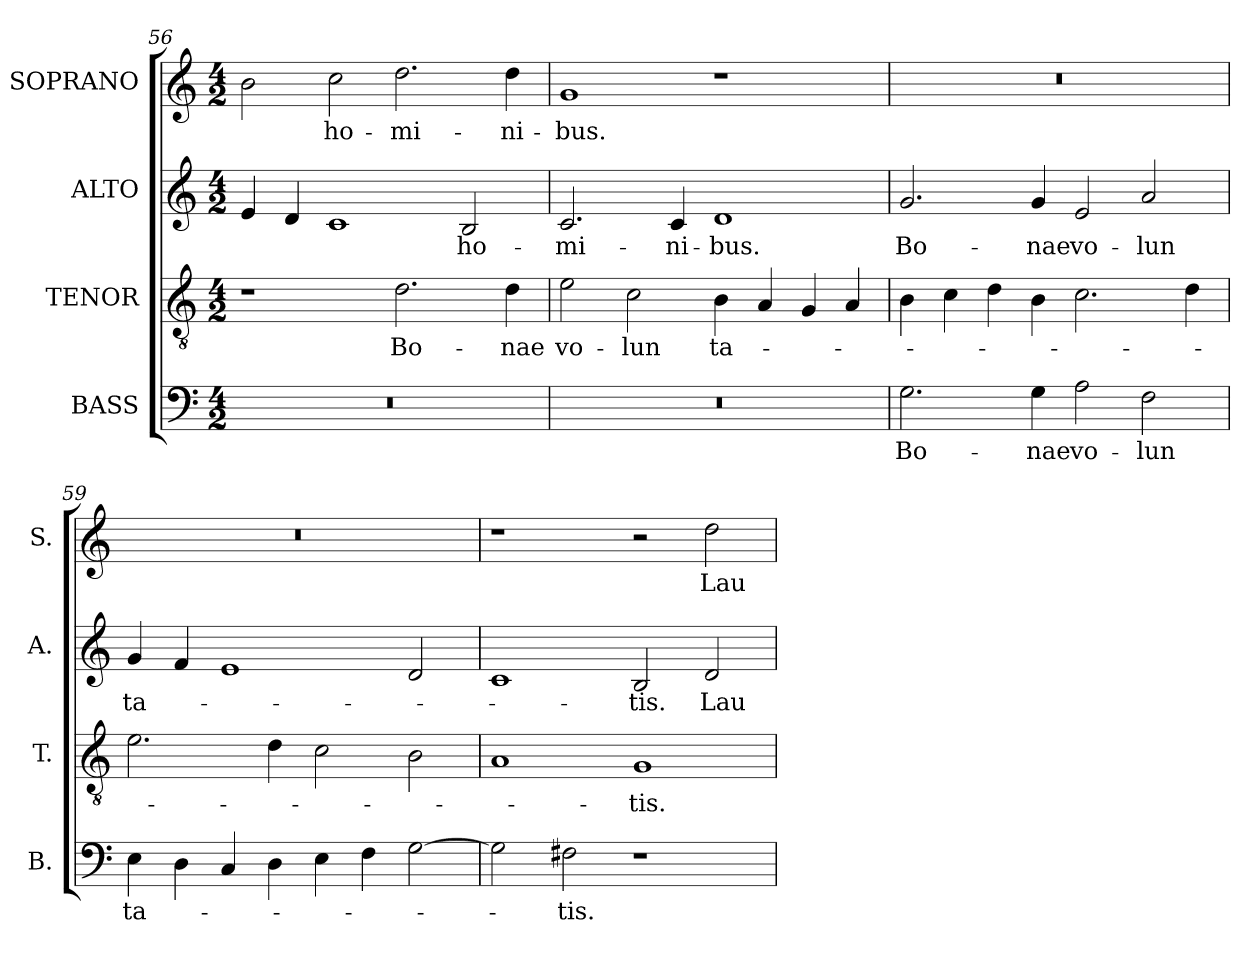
**kern	**text	**kern	**text	**kern	**text	**kern	**text
*part4	*part4	*part3	*part3	*part2	*part2	*part1	*part1
*staff4	*staff4	*staff3	*staff3	*staff2	*staff2	*staff1	*staff1
*I"BASS	*	*I"TENOR	*	*I"ALTO	*	*I"SOPRANO	*
*I'B.	*	*I'T.	*	*I'A.	*	*I'S.	*
*clefF4	*	*clefGv2	*	*clefG2	*	*clefG2	*
*	*	*ITrd7c12	*	*	*	*	*
*k[]	*	*k[]	*	*k[]	*	*k[]	*
*C:	*	*C:	*	*C:	*	*C:	*
*M4/2	*	*M4/2	*	*M4/2	*	*M4/2	*
=56	=56	=56	=56	=56	=56	=56	=56
!LO:N:vis=1	!	!	!	!	!	!	!
0r	.	1r	.	4ei/	.	2bi\	.
.	.	.	.	4di/	.	.	.
!	!	!	!	!	!	!	!LO:LY:b:color=#000000
.	.	.	.	1ci	.	2cci\	ho-
!	!	!	!LO:LY:b:color=#000000	!	!	!	!
!	!	!	!	!	!	!	!LO:LY:b:color=#000000
.	.	2.Di\	Bo-	.	.	2.ddi\	-mi-
!	!	!	!	!	!LO:LY:b:color=#000000	!	!
.	.	.	.	2Bi/	ho-	.	.
!	!	!	!LO:LY:b:color=#000000	!	!	!	!
!	!	!	!	!	!	!	!LO:LY:b:color=#000000
.	.	4Di\	-nae	.	.	4ddi\	-ni-
=57	=57	=57	=57	=57	=57	=57	=57
!LO:N:vis=1	!	!	!	!	!	!	!
!	!	!	!LO:LY:b:color=#000000	!	!	!	!
!	!	!	!	!	!LO:LY:b:color=#000000	!	!
!	!	!	!	!	!	!	!LO:LY:b:color=#000000
0r	.	2Ei\	vo-	2.ci/	-mi-	1gi	-bus.
!	!	!	!LO:LY:b:color=#000000	!	!	!	!
.	.	2Ci\	-lun	.	.	.	.
!	!	!	!	!	!LO:LY:b:color=#000000	!	!
.	.	.	.	4ci/	-ni-	.	.
!	!	!	!LO:LY:b:color=#000000	!	!	!	!
!	!	!	!	!	!LO:LY:b:color=#000000	!	!
.	.	4BBi\	ta-	1di	-bus.	1r	.
.	.	4AAi/	.	.	.	.	.
.	.	4GGi/	.	.	.	.	.
.	.	4AAi/	.	.	.	.	.
=58	=58	=58	=58	=58	=58	=58	=58
!	!LO:LY:b:color=#000000	!	!	!	!	!	!
!	!	!	!	!	!LO:LY:b:color=#000000	!LO:N:vis=1	!
2.Gi\	Bo-	4BBi\	.	2.gi/	Bo-	0r	.
.	.	4Ci\	.	.	.	.	.
.	.	4Di\	.	.	.	.	.
!	!LO:LY:b:color=#000000	!	!	!	!	!	!
!	!	!	!	!	!LO:LY:b:color=#000000	!	!
4Gi\	-nae	4BBi\	.	4gi/	-nae	.	.
!	!LO:LY:b:color=#000000	!	!	!	!	!	!
!	!	!	!	!	!LO:LY:b:color=#000000	!	!
2Ai\	vo-	2.Ci\	.	2ei/	vo-	.	.
!	!LO:LY:b:color=#000000	!	!	!	!	!	!
!	!	!	!	!	!LO:LY:b:color=#000000	!	!
2Fi\	-lun	.	.	2ai/	-lun	.	.
.	.	4Di\	.	.	.	.	.
!!LO:PB:g=z
=59	=59	=59	=59	=59	=59	=59	=59
!	!LO:LY:b:color=#000000	!	!	!	!	!	!
!	!	!	!	!	!LO:LY:b:color=#000000	!LO:N:vis=1	!
4Ei\	ta-	2.Ei\	.	4gi/	ta-	0r	.
4Di\	.	.	.	4fi/	.	.	.
4Ci/	.	.	.	1ei	.	.	.
4Di\	.	4Di\	.	.	.	.	.
4Ei\	.	2Ci\	.	.	.	.	.
4Fi\	.	.	.	.	.	.	.
[2Gi\	.	2BBi\	.	2di/	.	.	.
=60	=60	=60	=60	=60	=60	=60	=60
2Gi\]	.	1AAi	.	1ci	.	1r	.
!	!LO:LY:b:color=#000000	!	!	!	!	!	!
2F#Xi\	-tis.	.	.	.	.	.	.
!	!	!	!LO:LY:b:color=#000000	!	!	!	!
!	!	!	!	!	!LO:LY:b:color=#000000	!	!
1r	.	1GGi	-tis.	2Bi/	-tis.	2r	.
!	!	!	!	!	!LO:LY:b:color=#000000	!	!
!	!	!	!	!	!	!	!LO:LY:b:color=#000000
.	.	.	.	2di/	Lau-	2ddi\	Lau-
=	=	=	=	=	=	=	=
*-	*-	*-	*-	*-	*-	*-	*-
